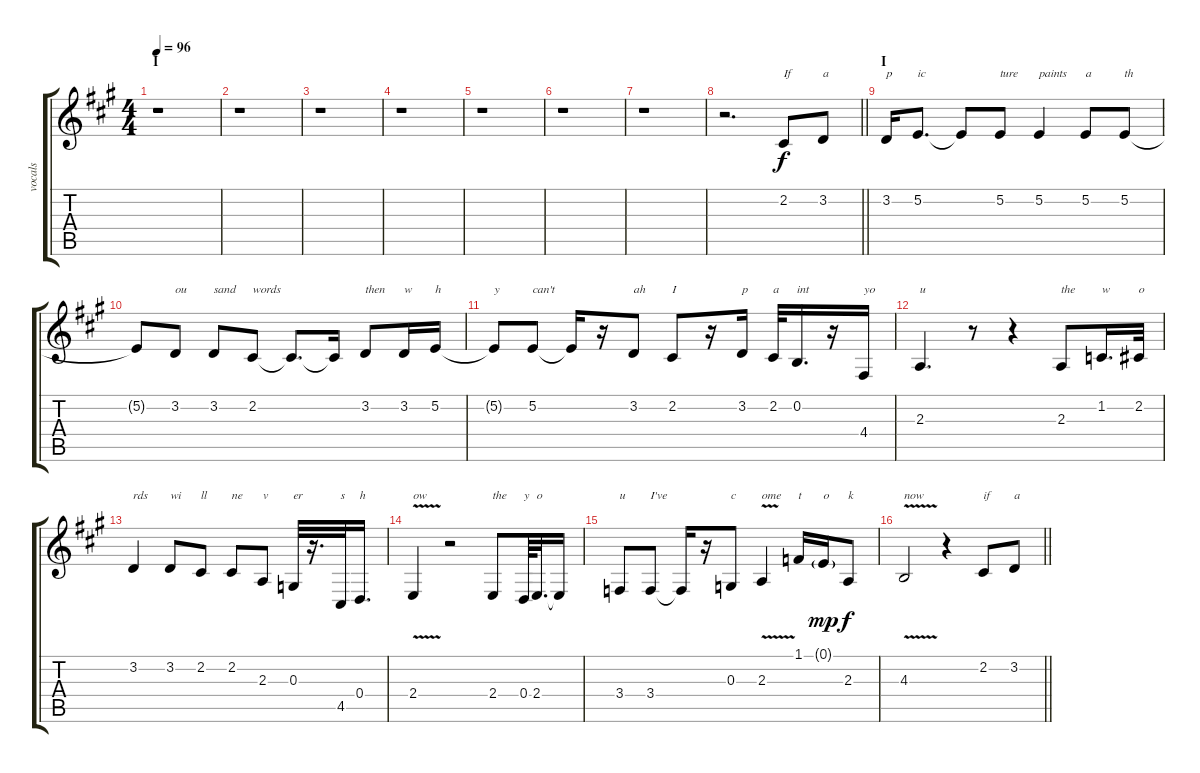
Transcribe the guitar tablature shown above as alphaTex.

\track ("vocals" "vocals") {instrument synthvoice}
\staff {score tabs}
\tuning (E4 B3 G3 D3 A2 E2) {hide}
\ts (4 4)
\section ("" "I")
\tempo 96
\clef g2
\ks a
r.1{dy f instrument synthvoice} |
r.1 |
r.1 |
r.1 |
r.1 |
r.1 |
r.1 |
\barLineRight lightlight
r.2{d} 2.2.8{txt "If"} 3.2.8{txt "a"} |
\section ("" "I")
3.2.16{txt "p"} 5.2.8{d txt "ic"} 5.2{t}.8 5.2.8{txt "ture"} 5.2.4{txt "paints"} 5.2.8{txt "a"} 5.2.8{txt "th"} |
5.2{t}.8 3.2.8{txt "ou"} 3.2.8{txt "sand"} 2.2.8{txt "words"} 2.2{t}.8{d} 2.2{t}.16 3.2.8{txt "then"} 3.2.16{txt "w"} 5.2.16{txt "h"} |
5.2{t}.8{txt "y"} 5.2.8{txt "can't"} 5.2{t}.16 r.16 3.2.8{txt "ah"} 2.2.8{txt "I"} r.16 3.2.16{txt "p"} 2.2.32{txt "a"} 0.2.16{d txt "int"} r.16 4.4.16{txt "yo"} |
2.3.4{d txt "u"} r.8 r.4 2.3.8{txt "the"} 1.2.16{d txt "w"} 2.2.32{txt "o"} |
3.2.4{txt "rds"} 3.2.8{txt "wi"} 2.2.8{txt "ll"} 2.2.8{txt "ne"} 2.3.8{txt "v"} 0.3.32{txt "er"} r.16{d} 4.5.32{txt "s"} 0.4.16{d txt "h"} |
2.4{v}.4{txt "ow"} r.2 2.4.8{txt "the"} 0.4.64{txt "y"} 2.4.32{d txt "o"} 2.4{t}.16 |
3.4.8{txt "u"} 3.4.8{txt "I've"} 3.4{t}.16 r.16 0.3.8{txt "c"} 2.3{v}.4{txt "ome"} 1.1.16{txt "t"} 0.1{g}.16{txt "o" dy mp} 2.3.8{txt "k" dy f} |
\barLineRight lightlight
4.3{v}.2{txt "now"} r.4 2.2.8{txt "if"} 3.2.8{txt "a"}
